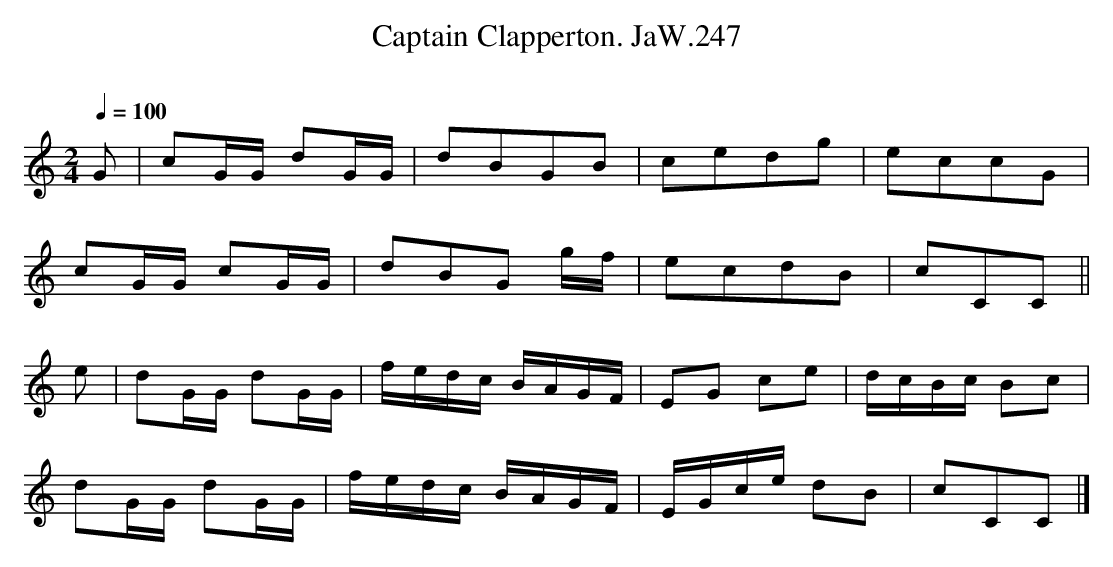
X:1
T:Captain Clapperton. JaW.247
M:2/4
L:1/8
Q:1/4=100
O:
K:C
G|cG/G/ dG/G/|dBGB|cedg|eccG|
cG/G/ cG/G/|dBG g/f/|ecdB|cCC||
e|dG/G/ dG/G/|f/e/d/c/ B/A/G/F/|EG ce|d/c/B/c/ Bc|
dG/G/ dG/G/|f/e/d/c/ B/A/G/F/|E/G/c/e/ dB|cCC|]
